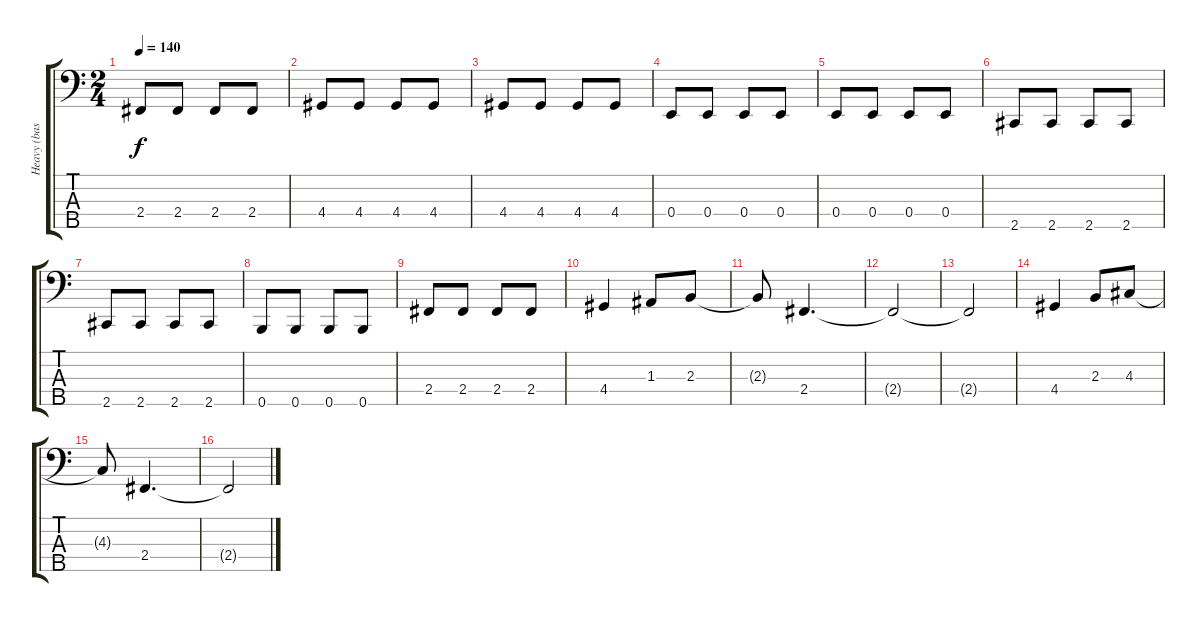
\track ("Heavy (base)" "Heavy (bas") {instrument slapbass1}
\staff {score tabs}
\tuning (G2 D2 A1 E1 B0) {hide}
\ts (2 4)
\tempo 140
\clef f4
\ks c
2.4.8{dy f} 2.4.8 2.4.8 2.4.8 |
4.4.8 4.4.8 4.4.8 4.4.8 |
4.4.8 4.4.8 4.4.8 4.4.8 |
0.4.8 0.4.8 0.4.8 0.4.8 |
0.4.8 0.4.8 0.4.8 0.4.8 |
2.5.8 2.5.8 2.5.8 2.5.8 |
2.5.8 2.5.8 2.5.8 2.5.8 |
0.5.8 0.5.8 0.5.8 0.5.8 |
2.4.8 2.4.8 2.4.8 2.4.8 |
4.4.4 1.3.8 2.3.8 |
2.3{t}.8 2.4.4{d} |
2.4{t}.2 |
2.4{t}.2 |
4.4.4 2.3.8 4.3.8 |
4.3{t}.8 2.4.4{d} |
2.4{t}.2
